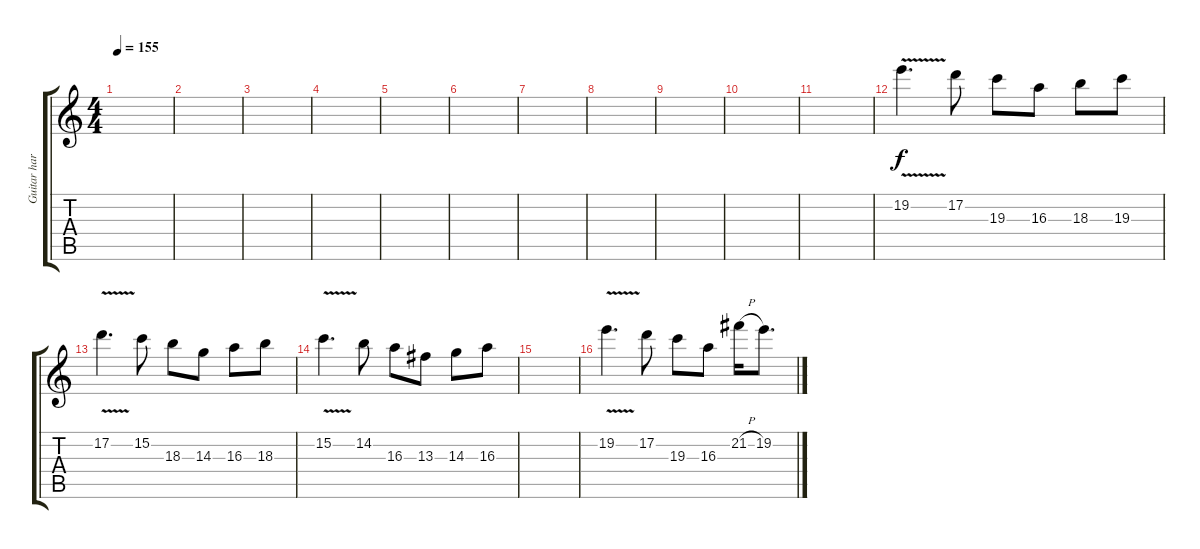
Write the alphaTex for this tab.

\track ("Guitar harmo" "Guitar har") {instrument distortionguitar}
\staff {score tabs}
\tuning (D4 A3 F3 C3 G2 D2) {hide}
\ts (4 4)
\tempo 155
\clef g2
\ks c
|
|
|
|
|
|
|
|
|
|
|
19.2{v}.4{d} 17.2.8 19.3.8 16.3.8 18.3.8 19.3.8 |
17.2{v}.4{d} 15.2.8 18.3.8 14.3.8 16.3.8 18.3.8 |
15.2{v}.4{d} 14.2.8 16.3.8 13.3.8 14.3.8 16.3.8 |
|
19.2{v}.4{d} 17.2.8 19.3.8 16.3.8 21.2{h}.16 19.2.8{d}
